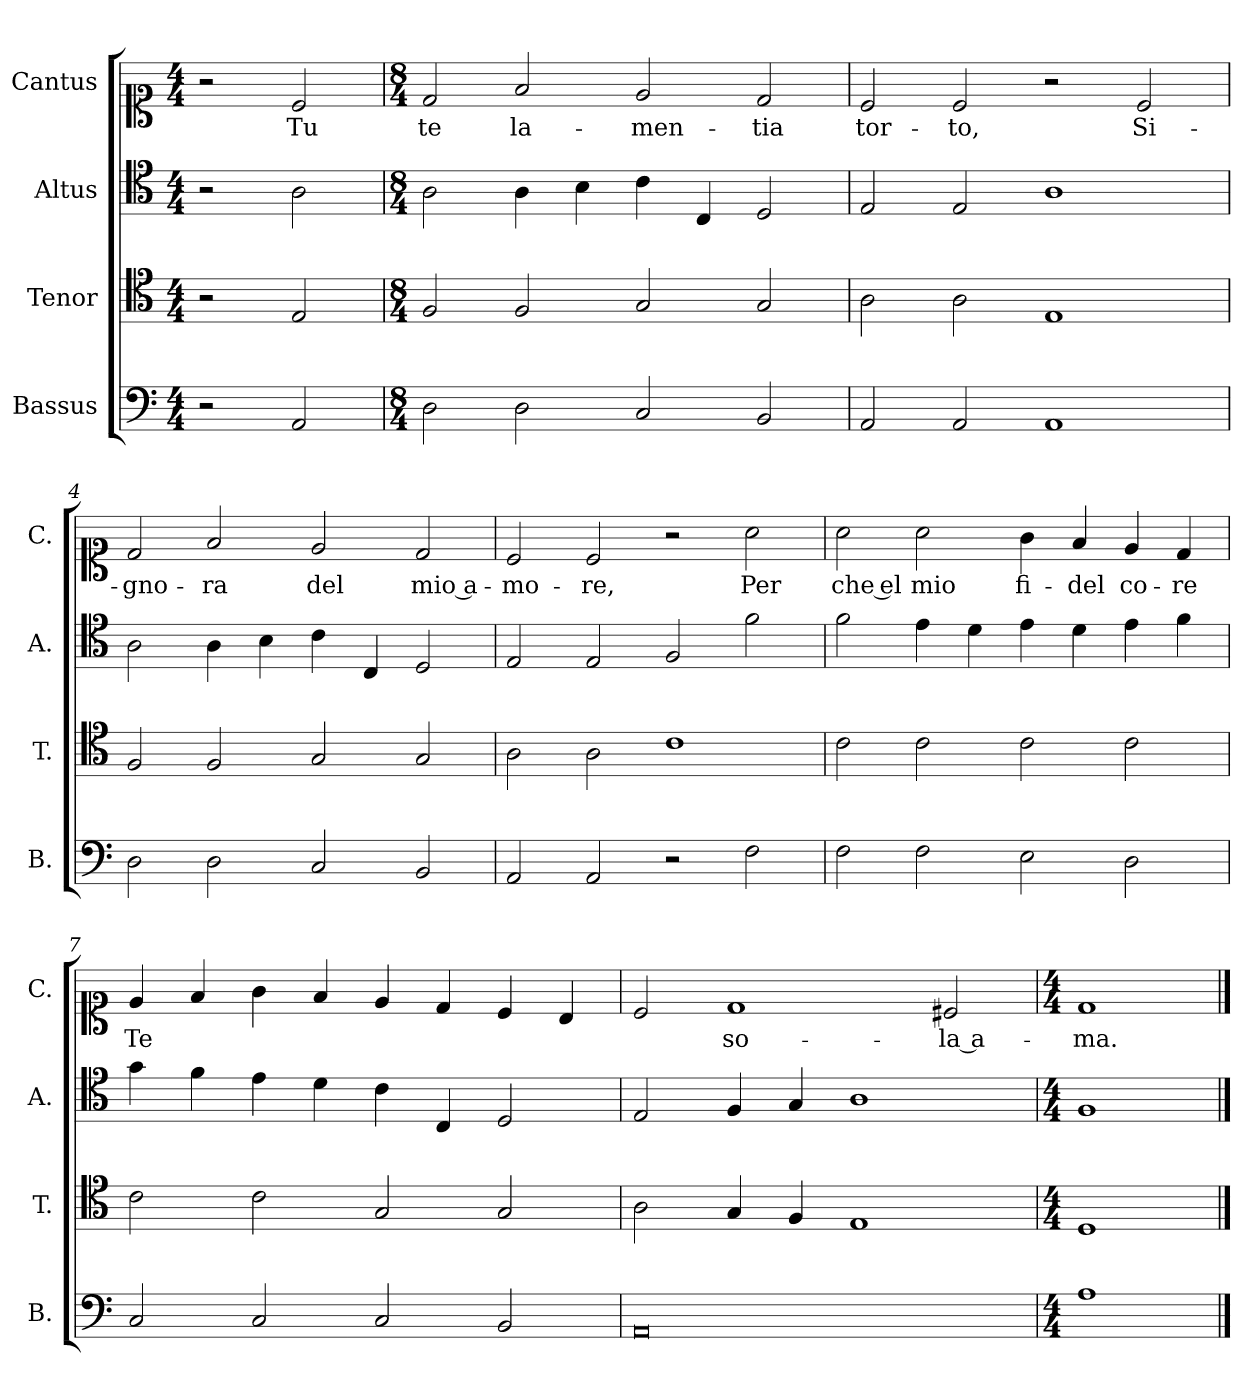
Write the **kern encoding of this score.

**kern	**kern	**kern	**kern	**text
*part4	*part3	*part2	*part1	*part1
*staff4	*staff3	*staff2	*staff1	*staff1
*I"Bassus	*I"Tenor	*I"Altus	*I"Cantus	*
*I'B.	*I'T.	*I'A.	*I'C.	*
*clefF4	*clefC4	*clefC4	*clefC1	*
*k[]	*k[]	*k[]	*k[]	*
*M4/4	*M4/4	*M4/4	*M4/4	*
=1	=1	=1	=1	=1
2r	2r	2r	2r	.
!	!	!	!	!LO:LY:b
2AA/	2E/	2A\	2c/	Tu
=2	=2	=2	=2	=2
*M8/4	*M8/4	*M8/4	*M8/4	*
!	!	!	!	!LO:LY:b
2D\	2F/	2A\	2d/	te
!	!	!	!	!LO:LY:b
2D\	2F/	4A\	2f/	la-
.	.	4B\	.	.
!	!	!	!	!LO:LY:b
2C/	2G/	4c\	2e/	-men-
.	.	4C/	.	.
!	!	!	!	!LO:LY:b
2BB/	2G/	2D/	2d/	-tia
=3	=3	=3	=3	=3
!	!	!	!	!LO:LY:b
2AA/	2A\	2E/	2c/	tor-
!	!	!	!	!LO:LY:b
2AA/	2A\	2E/	2c/	-to,
1AA	1E	1A	2r	.
!	!	!	!	!LO:LY:b
.	.	.	2c/	Si-
=4	=4	=4	=4	=4
!	!	!	!	!LO:LY:b
2D\	2F/	2A\	2d/	-gno-
!	!	!	!	!LO:LY:b
2D\	2F/	4A\	2f/	-ra
.	.	4B\	.	.
!	!	!	!	!LO:LY:b
2C/	2G/	4c\	2e/	del
.	.	4C/	.	.
!	!	!	!	!LO:LY:b
2BB/	2G/	2D/	2d/	mio a-
=5	=5	=5	=5	=5
!	!	!	!	!LO:LY:b
2AA/	2A\	2E/	2c/	-mo-
!	!	!	!	!LO:LY:b
2AA/	2A\	2E/	2c/	-re,
2r	1c	2F/	2r	.
!	!	!	!	!LO:LY:b
2F\	.	2f\	2a\	Per
!!LO:LB:g=z
=6	=6	=6	=6	=6
!	!	!	!	!LO:LY:b
2F\	2c\	2f\	2a\	che el
!	!	!	!	!LO:LY:b
2F\	2c\	4e\	2a\	mio
.	.	4d\	.	.
!	!	!	!	!LO:LY:b
2E\	2c\	4e\	4g\	fi-
!	!	!	!	!LO:LY:b
.	.	4d\	4f/	-del
!	!	!	!	!LO:LY:b
2D\	2c\	4e\	4e/	co-
!	!	!	!	!LO:LY:b
.	.	4f\	4d/	-re
=7	=7	=7	=7	=7
!	!	!	!	!LO:LY:b
2C/	2c\	4g\	4e/	Te
.	.	4f\	4f/	.
2C/	2c\	4e\	4g\	.
.	.	4d\	4f/	.
2C/	2G/	4c\	4e/	.
.	.	4C/	4d/	.
2BB/	2G/	2D/	4c/	.
.	.	.	4B/	.
=8	=8	=8	=8	=8
0AA	2A\	2E/	2c/	.
!	!	!	!	!LO:LY:b
.	4G/	4F/	1d	so-
.	4F/	4G/	.	.
.	1E	1A	.	.
!	!	!	!	!LO:LY:b
.	.	.	2c#X/	-la a-
=9	=9	=9	=9	=9
*M4/4	*M4/4	*M4/4	*M4/4	*
!	!	!	!	!LO:LY:b
1A	1D	1F	1d	-ma.
==	==	==	==	==
*-	*-	*-	*-	*-
